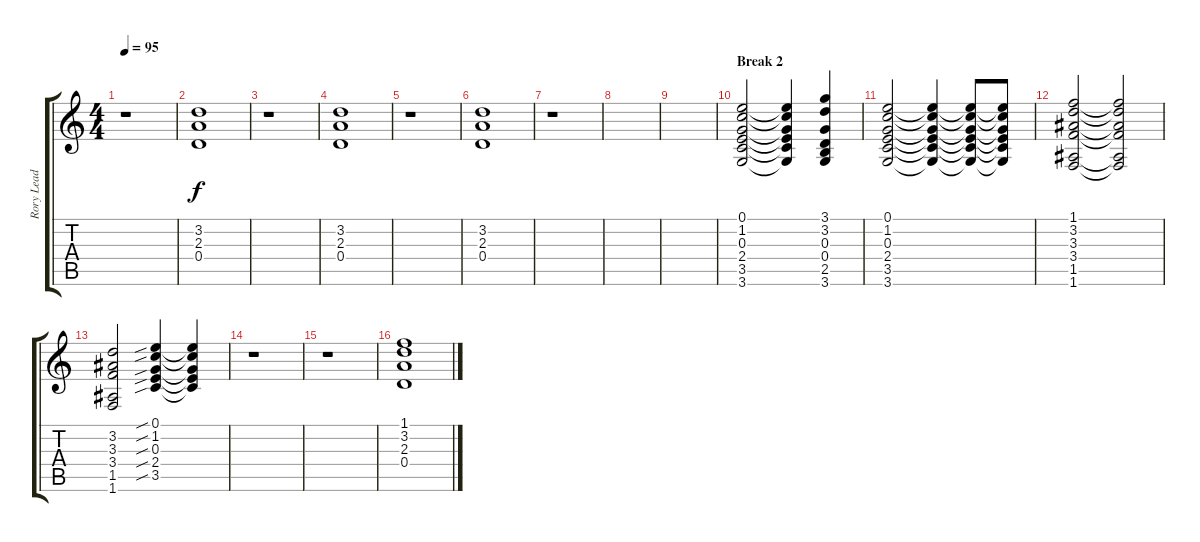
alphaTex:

\track ("Rory Lead 2" "Rory Lead ") {instrument distortionguitar}
\staff {score tabs}
\tuning (E4 B3 G3 D3 A2 E2) {hide}
\ts (4 4)
\tempo 95
\clef g2
\ks c
r.1{dy f} |
(3.2 2.3 0.4).1 |
r.1 |
(3.2 2.3 0.4).1 |
r.1 |
(3.2 2.3 0.4).1 |
r.1 |
|
|
\section ("" "Break 2")
(0.1 1.2 0.3 2.4 3.5 3.6).2 (0.1{t} 1.2{t} 0.3{t} 2.4{t} 3.5{t} 3.6{t}).4 (3.1 3.2 0.3 0.4 2.5 3.6).4 |
(0.1 1.2 0.3 2.4 3.5 3.6).2 (0.1{t} 1.2{t} 0.3{t} 2.4{t} 3.5{t} 3.6{t}).4 (0.1{t} 1.2{t} 0.3{t} 2.4{t} 3.5{t} 3.6{t}).8 (0.1{t} 1.2{t} 0.3{t} 2.4{t} 3.5{t} 3.6{t}).8 |
(1.1 3.2 3.3 3.4 1.5 1.6).2 (1.1{t} 3.2{t} 3.3{t} 3.4{t} 1.5{t} 1.6{t}).2 |
(3.2 3.3 3.4 1.5 1.6).2 (0.1{sib} 1.2{sib} 0.3{sib} 2.4{sib} 3.5{sib}).4 (0.1{t} 1.2{t} 0.3{t} 2.4{t} 3.5{t}).4 |
r.1 |
r.1 |
(1.1 3.2 2.3 0.4).1
